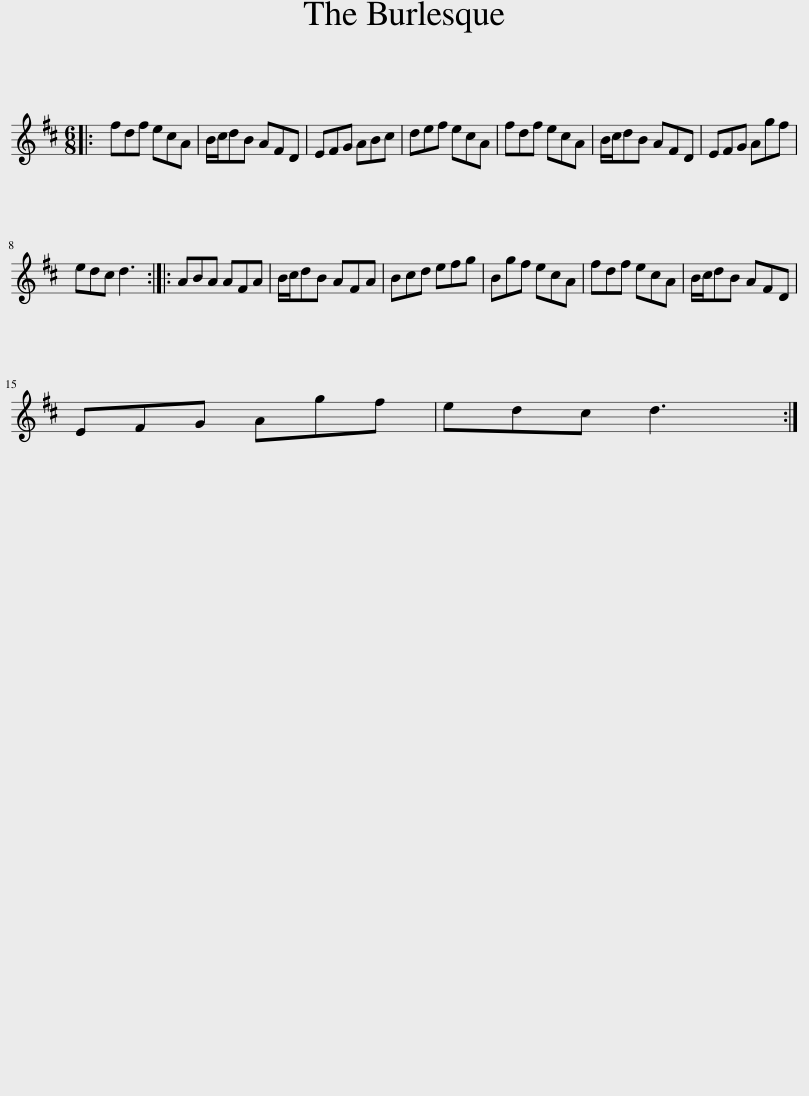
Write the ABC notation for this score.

X:1
L:1/8
M:6/8
I:linebreak $
K:D
V:1 treble
V:1
|: fdf ecA | B/c/dB AFD | EFG ABc | def ecA | fdf ecA | %5
 B/c/dB AFD | EFG Agf |$ edc d3 :: ABA AFA | B/c/dB AFA | %10
 Bcd efg | Bgf ecA | fdf ecA | B/c/dB AFD |$ EFG Agf | %15
 edc d3 :| %16
